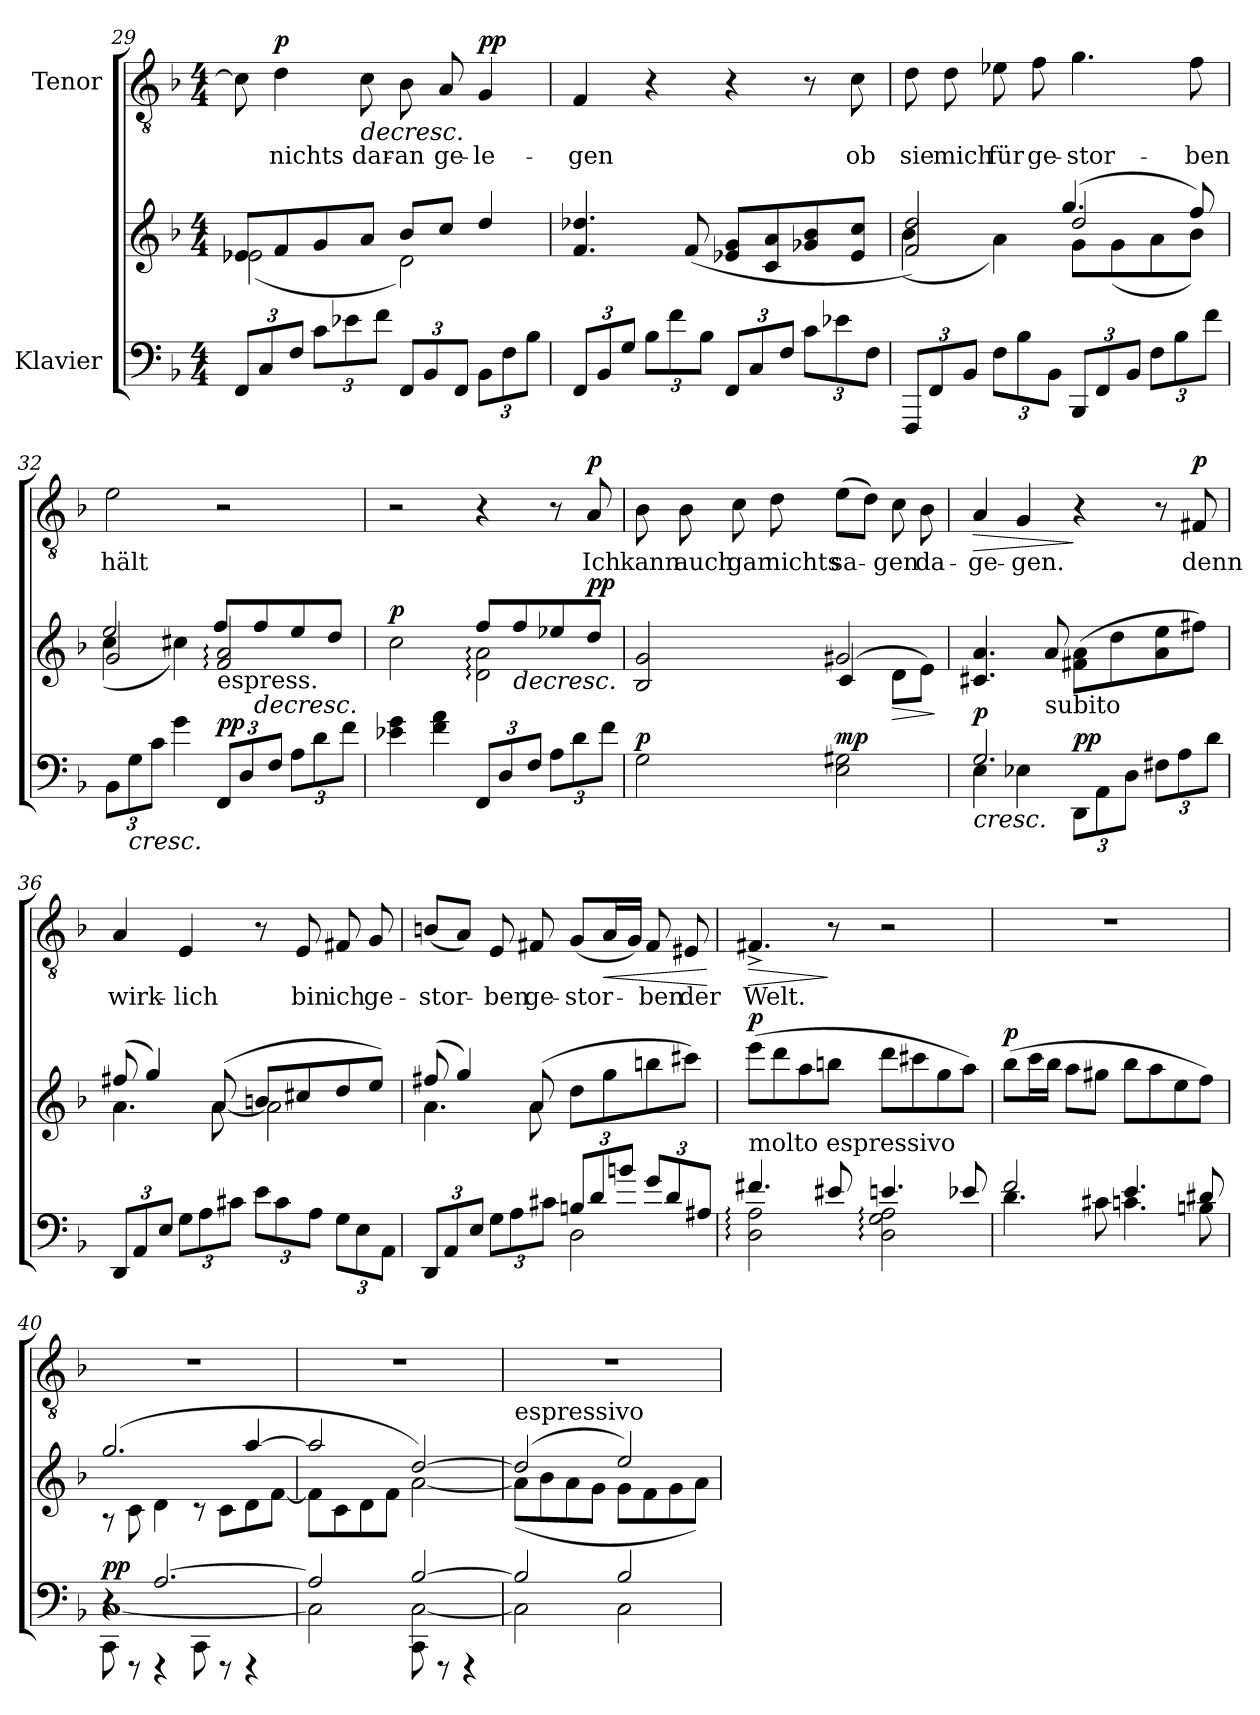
**kern	**kern	**dynam	**kern	**text	**dynam
*part2	*part2	*part2	*part1	*part1	*part1
*staff3	*staff2	*staff2/3	*staff1	*staff1	*staff1
*I"Klavier	*	*	*I"Tenor	*	*
*clefF4	*clefG2	*	*clefGv2	*	*
*k[b-]	*k[b-]	*	*k[b-]	*	*
*M4/4	*M4/4	*	*M4/4	*	*
*Xbrackettup	*	*	*	*	*
=29	=29	=29	=29	=29	=29
*	*^	*	*	*	*
12FF/L	8e-X/L	(<2e-\	.	8c\]	.	.
12C/	.	.	.	.	.	.
!	!	!	!	!	!LO:LY:b	!LO:DY:a
.	8f/	.	.	4d\	nichts	p
12F/J	.	.	.	.	.	.
12c\L	8g/	.	.	.	.	.
12e-X\	.	.	.	.	.	.
!	!	!	!	!	!LO:LY:b	!LO:HP:b
.	8a/J	.	.	8c\	dar-	>
12f\J	.	.	.	.	.	.
!	!	!	!	!	!LO:LY:b	!
12FF/L	8b-/L	2d\)	.	8B-\	-an	.
12BB-/	.	.	.	.	.	.
!	!	!	!	!	!LO:LY:b	!
.	8cc/J	.	.	8A/	ge-	.
12FF/J	.	.	.	.	.	.
!	!	!	!	!	!LO:LY:b	!LO:DY:a
12BB-\L	4dd/	.	.	4G/	-le-	pp
12F\	.	.	.	.	.	.
12B-\J	.	.	.	.	.	.
*	*v	*v	*	*	*	*
.	.	.	.	.	]
=30	=30	=30	=30	=30	=30
!	!	!	!	!LO:LY:b	!
12FF/L	4.f/ 4.dd-X/	.	4F/	-gen	.
12BB-/	.	.	.	.	.
12G/J	.	.	.	.	.
12B-\L	.	.	4r	.	.
12f\	.	.	.	.	.
.	(>8f/	.	.	.	.
12B-\J	.	.	.	.	.
12FF/L	8e-X/ 8g/L	.	4r	.	.
12C/	.	.	.	.	.
.	8c/ 8a/	.	.	.	.
12F/J	.	.	.	.	.
12c\L	8g-X/ 8b-/	.	8r	.	.
12e-X\	.	.	.	.	.
!	!	!	!	!LO:LY:b	!
.	8e-/ 8cc/J	.	8c\	ob	.
12F\J	.	.	.	.	.
!!LO:LB:g=z
=31	=31	=31	=31	=31	=31
*	*^	*	*	*	*
*	*	*^	*	*	*	*
!	!	!	!	!	!	!LO:LY:b	!
12FFF/L	2f/ 2dd/)	(<4b-\	2ryy	.	8d\	sie	.
12FF/	.	.	.	.	.	.	.
!	!	!	!	!	!	!LO:LY:b	!
.	.	.	.	.	8d\	mich	.
12BB-/J	.	.	.	.	.	.	.
!	!	!	!	!	!	!LO:LY:b	!
12F\L	.	4a\)	.	.	8e-X\	für	.
12B-\	.	.	.	.	.	.	.
!	!	!	!	!	!	!LO:LY:b	!
.	.	.	.	.	8f\	ge-	.
12BB-\J	.	.	.	.	.	.	.
!	!	!	!	!	!	!LO:LY:b	!
12BBB-/L	2dd/	8g\L	(>4.gg/	.	4.g\	-stor-	.
12FF/	.	.	.	.	.	.	.
.	.	(<8g\	.	.	.	.	.
12BB-/J	.	.	.	.	.	.	.
12F\L	.	8a\	.	.	.	.	.
12B-\	.	.	.	.	.	.	.
!	!	!	!	!	!	!LO:LY:b	!
.	.	8b-\J)	8ff/)	.	8f\	-ben	.
12f\J	.	.	.	.	.	.	.
=32	=32	=32	=32	=32	=32	=32	=32
!	!	!	!	!	!	!LO:LY:b	!
12BB-\L	2g/	(<4cc\	2ee/	.	2e\	hält	.
!	!	!	!	!LO:HP:b=2	!	!	!
12G\	.	.	.	<	.	.	.
12c\J	.	.	.	.	.	.	.
4g\	.	4cc#X\)	.	.	.	.	.
!	!LO:TX:b:t=espress.	!	!	!	!	!	!
!	!	!	!	!LO:DY:n=1:a=2	!	!	!
12FF/L	2f/: 2a/:	2ryy	8ff/L	] pp	2r	.	.
12D/	.	.	.	.	.	.	.
!	!	!	!	!LO:HP:b	!	!	!
.	.	.	8ff/	>	.	.	.
12F/J	.	.	.	.	.	.	.
12A\L	.	.	8ee/	.	.	.	.
12d\	.	.	.	.	.	.	.
.	.	.	8dd/J	.	.	.	.
12f\J	.	.	.	.	.	.	.
*	*	*v	*v	*	*	*	*
=33	=33	=33	=33	=33	=33	=33
!	!	!	!LO:DY:a	!	!	!
4e-X\ 4g\	2ryy	2cc\	p	2r	.	.
4f\ 4a\	.	.	.	.	.	.
12FF/L	2d\: 2a\:	8ff/L	.	4r	.	.
12D/	.	.	.	.	.	.
!	!	!	!LO:HP:b	!	!	!
.	.	8ff/	>	.	.	.
12F/J	.	.	.	.	.	.
12A\L	.	8ee-X/	.	8r	.	.
12d\	.	.	.	.	.	.
!	!	!	!LO:DY:a	!	!LO:LY:b	!LO:DY:a
.	.	8dd/J	pp	8A/	Ich	p
12f\J	.	.	.	.	.	.
*	*v	*v	*	*	*	*
.	.	[	.	.	.
!!LO:LB:g=z
=34	=34	=34	=34	=34	=34
*	*^	*	*	*	*
!	!	!	!LO:DY:a=2	!	!LO:LY:b	!
2G\	2B-/ 2g/	2ryy	p	8B-\	kann	.
!	!	!	!	!	!LO:LY:b	!
.	.	.	.	8B-\	auch	.
!	!	!	!	!	!LO:LY:b	!
.	.	.	.	8c\	gar	.
!	!	!	!	!	!LO:LY:b	!
.	.	.	.	8d\	nichts	.
!	!	!	!LO:DY:n=1:a=2	!	!LO:LY:b	!
2E\ 2G#X\	2g#X/	(>4c/	] mp	(>8e\L	sa-	.
.	.	.	.	8d\J)	.	.
!	!	!	!LO:HP:b	!	!LO:LY:b	!
.	.	8d\L	>	8c\	-gen	.
!	!	!	!	!	!LO:LY:b	!
.	.	8e\J)	.	8B-\	da-	.
*	*v	*v	*	*	*	*
.	.	]	.	.	.
=35	=35	=35	=35	=35	=35
!	!	!LO:HP:b=2	!	!LO:LY:b	!LO:HP:b
*^	*	*	*	*	*
!	!	!	!LO:DY:n=1:a=2	!	!	!
2.G/	4E\	4.c#X/ 4.a/	< p	4A/	-ge-	>
!	!	!	!	!	!LO:LY:b	!
.	4E-X\	.	.	4G/	-gen.	.
!	!	!LO:TX:b:t=subito	!	!	!	!
.	.	8a/	.	.	.	.
!	!	!	!LO:DY:n=2:a=2	!	!	!
.	12DD\L	(>8f#X\ 8a\L	pp	4r	.	]
.	12AA\	.	.	.	.	.
.	.	8dd\	.	.	.	.
.	12D\J	.	.	.	.	.
4ryy	12F#X\L	8a\ 8ee\	.	8r	.	.
.	12A\	.	.	.	.	.
!	!	!	!	!	!LO:LY:b	!LO:DY:a
.	.	8ff#X\J)	.	8F#X/	denn	p
.	12d\J	.	.	.	.	.
=36	=36	=36	=36	=36	=36	=36
*	*	*^	*	*	*	*
!	!	!	!	!	!	!LO:LY:b	!
*v	*v	*	*	*	*	*	*
12DD/L	(>8ff#X/	4.a\	.	4A/	wirk-	.
12AA/	.	.	.	.	.	.
.	4gg/)	.	.	.	.	.
12E/J	.	.	.	.	.	.
!	!	!	!	!	!LO:LY:b	!
12G\L	.	.	.	4E/	-lich	.
12A\	.	.	.	.	.	.
.	(>8a/	[8a\	.	.	.	.
12c#X\J	.	.	.	.	.	.
12e\L	8bn/L	2a\]	.	8r	.	.
12c#\	.	.	.	.	.	.
!	!	!	!	!	!LO:LY:b	!
.	8cc#X/	.	.	8E/	bin	.
12A\J	.	.	.	.	.	.
!	!	!	!	!	!LO:LY:b	!
12G\L	8dd/	.	.	8F#X/	ich	.
12E\	.	.	.	.	.	.
!	!	!	!	!	!LO:LY:b	!
.	8ee/J)	.	.	8G/	ge-	.
12AA\J	.	.	.	.	.	.
!!LO:PB:g=z
=37	=37	=37	=37	=37	=37	=37
*^	*	*	*	*	*	*
!	!	!	!	!	!	!LO:LY:b	!
12DD/L	2ryy	(>8ff#X/	4.a\	.	(<8Bn/L	-stor-	.
12AA/	.	.	.	.	.	.	.
.	.	4gg/)	.	.	8A/J)	.	.
12E/J	.	.	.	.	.	.	.
!	!	!	!	!	!	!LO:LY:b	!
12G\L	.	.	.	.	8E/	ben	.
12A\	.	.	.	.	.	.	.
!	!	!	!	!	!	!LO:LY:b	!
.	.	(<8a/	8a\	.	8F#X/	ge-	.
12c#X\J	.	.	.	.	.	.	.
!	!	!	!	!	!	!LO:LY:b	!
12Bn/L	2D\	8dd\L	2ryy	.	(<8G/L	-stor-	.
12d/	.	.	.	.	.	.	.
!	!	!	!	!	!	!	!LO:HP:b
.	.	8gg\	.	.	16A/L	.	<
12bn/J	.	.	.	.	.	.	.
.	.	.	.	.	16G/JJ)	.	.
!	!	!	!	!	!	!LO:LY:b	!
12g/L	.	8bbn\	.	.	8F#/	-ben	.
12d/	.	.	.	.	.	.	.
!	!	!	!	!	!	!LO:LY:b	!
.	.	8ccc#X\J)	.	.	8E#X/	der	.
12A#X/J	.	.	.	.	.	.	.
*v	*v	*	*	*	*	*	*
*	*v	*v	*	*	*	*
.	.	.	.	.	[
=38	=38	=38	=38	=38	=38
*^	*	*	*	*	*
!LO:TX:a:t=molto espressivo	!	!	!	!	!	!
!	!	!	!LO:DY:a	!	!LO:LY:b	!LO:HP:b
4.f#X/	2D\: 2A\:	(>8eee\L	p	4.F#X^/	Welt.	>
.	.	8ddd\	.	.	.	.
.	.	8aa\	.	.	.	.
8e#X/	.	8bbn\J	.	8r	.	]
4.en/	2D\: 2G\: 2A\:	8ddd\L	.	2r	.	.
.	.	8ccc#X\	.	.	.	.
.	.	8gg\	.	.	.	.
8e-X/	.	8aa\J)	.	.	.	.
*v	*v	*	*	*	*	*
.	.	[	.	.	.
=39	=39	=39	=39	=39	=39
*^	*	*	*	*	*
!	!	!	!LO:DY:a	!	!	!
2f/	4.d\	(>8bb-\L	p	1r	.	.
.	.	16ccc\L	.	.	.	.
.	.	16bb-\JJ	.	.	.	.
.	.	8aa\L	.	.	.	.
.	8c#X\	8gg#X\J	.	.	.	.
4.e/	4.cn\	8bb-\L	.	.	.	.
.	.	8aa\	.	.	.	.
.	.	8ee\	.	.	.	.
8d#X/	8Bn\	8ff\J)	.	.	.	.
!!LO:LB:g=z
=40	=40	=40	=40	=40	=40	=40
*	*^	*^	*	*	*	*
!	!	!	!	!	!LO:DY:a=2	!	!	!
4r	[1C	8CC\	(>2.gg/	8r	pp	1r	.	.
.	.	8rFFF	.	8c\	.	.	.	.
[2.A/	.	4rFFF	.	4d\	.	.	.	.
.	.	8CC\	.	8r	.	.	.	.
.	.	8rFFF	.	8c\L	.	.	.	.
.	.	4rFFF	[4aa/	8d\	.	.	.	.
.	.	.	.	[8f\J	.	.	.	.
=41	=41	=41	=41	=41	=41	=41	=41	=41
2A/]	2C\]	2rFFFyy	2aa/]	8f\L]	.	1r	.	.
.	.	.	.	8c\	.	.	.	.
.	.	.	.	8d\	.	.	.	.
.	.	.	.	8f\J	.	.	.	.
[2B-/	[2C:\	8CC\	[2dd/)	[2a\	.	.	.	.
.	.	8rFFF	.	.	.	.	.	.
.	.	4rFFF	.	.	.	.	.	.
=42	=42	=42	=42	=42	=42	=42	=42	=42
!	!	!	!LO:TX:a:t=espressivo	!	!	!	!	!
*	*v	*v	*	*	*	*	*	*
2B-/]	2C\]	(>2dd/]	(<8a\L]	.	1r	.	.
.	.	.	8b-\	.	.	.	.
.	.	.	8a\	.	.	.	.
.	.	.	8g\J	.	.	.	.
2B-/	2C:\	2ee/)	8g\L	.	.	.	.
.	.	.	8f\	.	.	.	.
.	.	.	8g\	.	.	.	.
.	.	.	8a\J)	.	.	.	.
*v	*v	*	*	*	*	*	*
*	*v	*v	*	*	*	*
=	=	=	=	=	=
*-	*-	*-	*-	*-	*-
